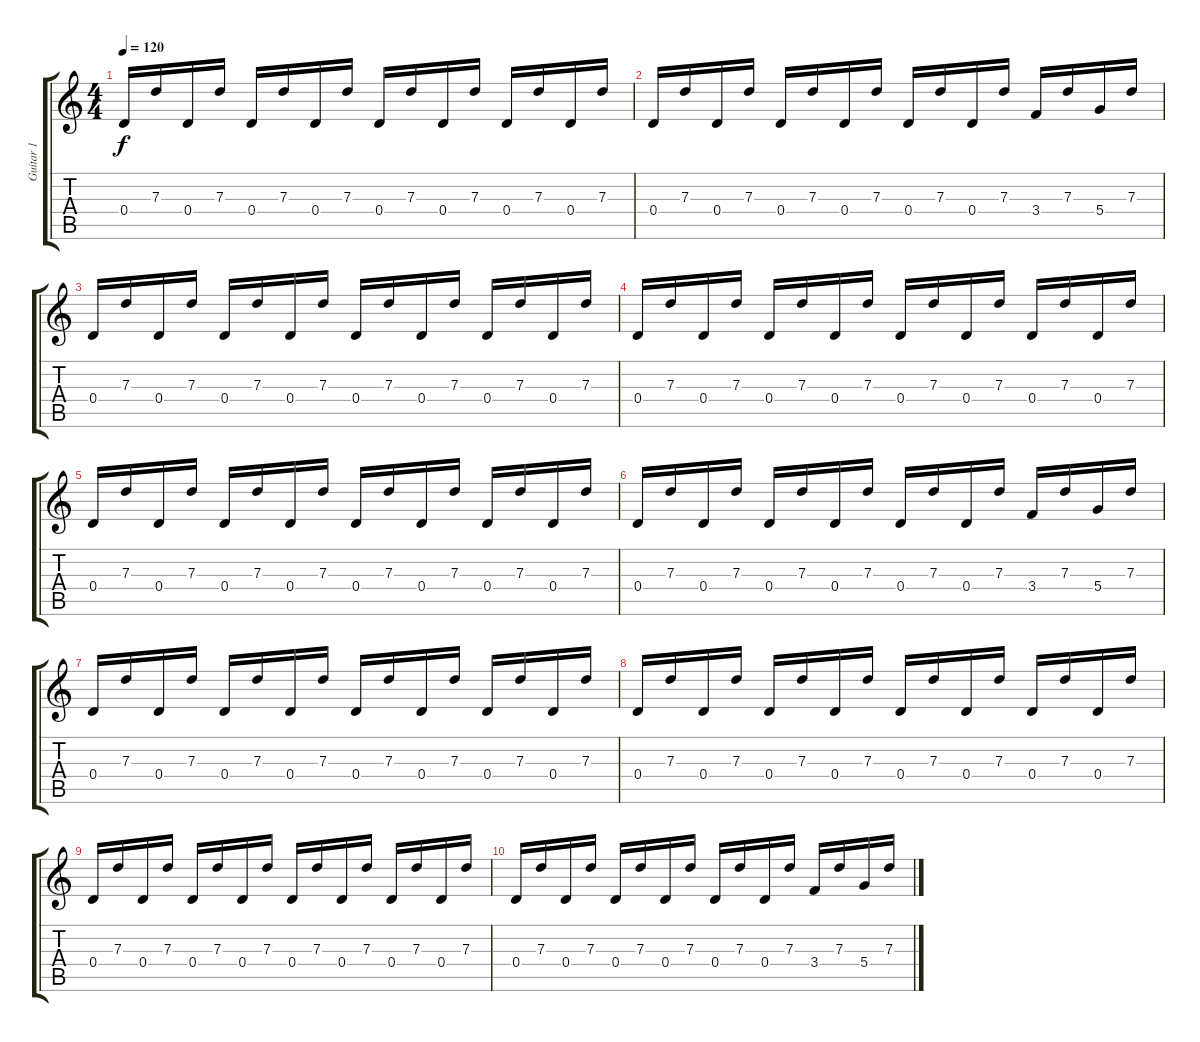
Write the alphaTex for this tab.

\track ("Guitar 1" "Guitar 1") {instrument acousticguitarnylon}
\staff {score tabs}
\tuning (E4 B3 G3 D3 A2 E2) {hide}
\ts (4 4)
\tempo 120
\clef g2
\ks c
0.4.16{dy f volume 6} 7.3.16 0.4.16 7.3.16 0.4.16 7.3.16 0.4.16 7.3.16 0.4.16 7.3.16 0.4.16 7.3.16 0.4.16 7.3.16 0.4.16 7.3.16 |
0.4.16 7.3.16 0.4.16 7.3.16 0.4.16 7.3.16 0.4.16 7.3.16 0.4.16 7.3.16 0.4.16 7.3.16 3.4.16 7.3.16 5.4.16 7.3.16 |
0.4.16{volume 5} 7.3.16 0.4.16 7.3.16 0.4.16 7.3.16 0.4.16 7.3.16 0.4.16 7.3.16 0.4.16 7.3.16 0.4.16 7.3.16 0.4.16 7.3.16 |
0.4.16 7.3.16 0.4.16 7.3.16 0.4.16 7.3.16 0.4.16 7.3.16 0.4.16 7.3.16 0.4.16 7.3.16 0.4.16 7.3.16 0.4.16 7.3.16 |
0.4.16{volume 4} 7.3.16 0.4.16 7.3.16 0.4.16 7.3.16 0.4.16 7.3.16 0.4.16 7.3.16 0.4.16 7.3.16 0.4.16 7.3.16 0.4.16 7.3.16 |
0.4.16 7.3.16 0.4.16 7.3.16 0.4.16 7.3.16 0.4.16 7.3.16 0.4.16 7.3.16 0.4.16 7.3.16 3.4.16 7.3.16 5.4.16 7.3.16 |
0.4.16{volume 3} 7.3.16 0.4.16 7.3.16 0.4.16 7.3.16 0.4.16 7.3.16 0.4.16 7.3.16 0.4.16 7.3.16 0.4.16 7.3.16 0.4.16 7.3.16 |
0.4.16 7.3.16 0.4.16 7.3.16 0.4.16 7.3.16 0.4.16 7.3.16 0.4.16 7.3.16 0.4.16 7.3.16 0.4.16 7.3.16 0.4.16 7.3.16 |
0.4.16{volume 0} 7.3.16 0.4.16 7.3.16 0.4.16 7.3.16 0.4.16 7.3.16 0.4.16 7.3.16 0.4.16 7.3.16 0.4.16 7.3.16 0.4.16 7.3.16 |
0.4.16 7.3.16 0.4.16 7.3.16 0.4.16 7.3.16 0.4.16 7.3.16 0.4.16 7.3.16 0.4.16 7.3.16 3.4.16 7.3.16 5.4.16 7.3.16
